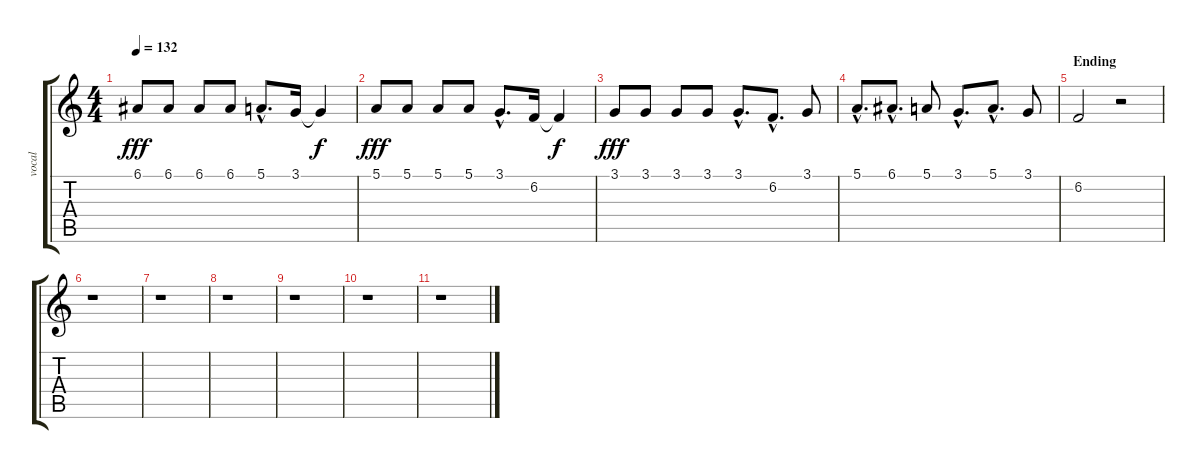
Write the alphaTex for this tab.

\track ("vocal" "vocal") {instrument altosax}
\staff {score tabs}
\tuning (E4 B3 G3 D3 A2 E2) {hide}
\ts (4 4)
\tempo 132
\clef g2
\ks c
6.1.8{dy fff} 6.1.8 6.1.8 6.1.8 5.1{hac}.8{d} 3.1.16 3.1{t}.4{dy f} |
5.1.8{dy fff} 5.1.8 5.1.8 5.1.8 3.1{hac}.8{d} 6.2.16 6.2{t}.4{dy f} |
3.1.8{dy fff} 3.1.8 3.1.8 3.1.8 3.1{hac}.8{d} 6.2{hac}.8{d} 3.1.8 |
5.1{hac}.8{d} 6.1{hac}.8{d} 5.1.8 3.1{hac}.8{d} 5.1{hac}.8{d} 3.1.8 |
\section ("" "Ending")
6.2.2 r.2 |
r.1 |
r.1 |
r.1 |
r.1 |
r.1 |
r.1
